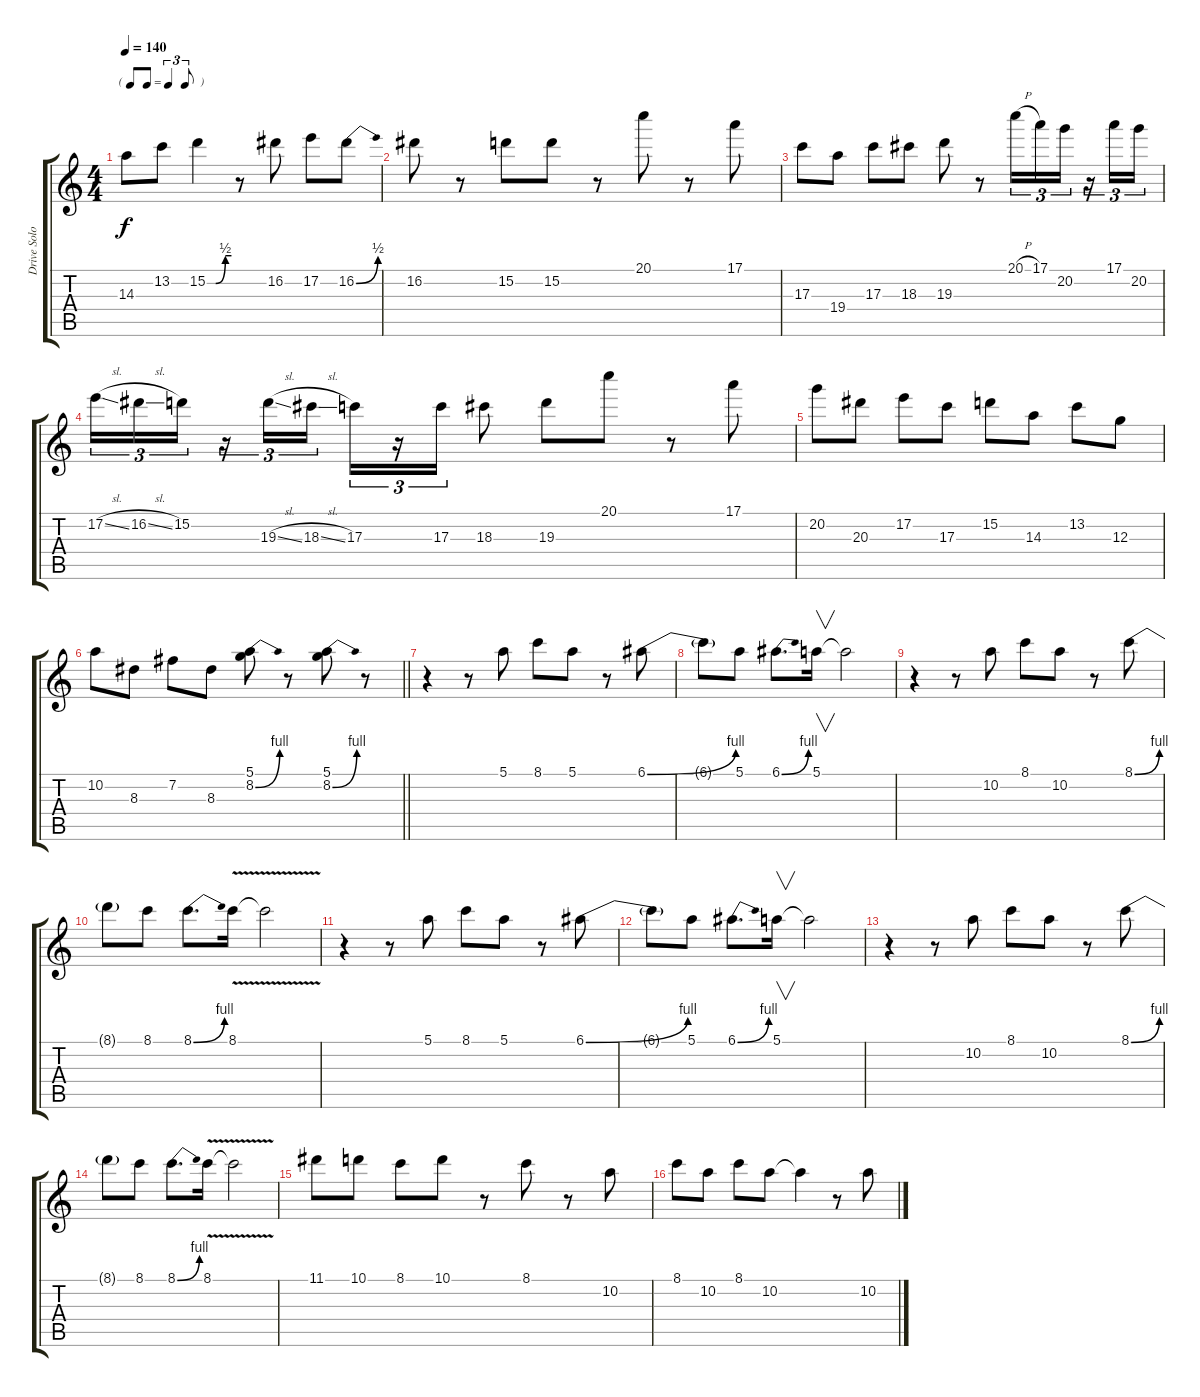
\track ("Drive Solo" "Drive Solo") {instrument distortionguitar}
\staff {score tabs}
\tuning (E4 B3 G3 D3 A2 E2) {hide}
\ts (4 4)
\tf triplet8th
\tempo 140
\clef g2
\ks c
14.3.8{dy f} 13.2.8 15.2{be (custom 0 0 21 0 45 2 60 2)}.4 r.8 16.2.8 17.2.8 16.2{be (bend 0 0 60 2)}.8 |
16.2.8 r.8 15.2.8 15.2.8 r.8 20.1.8 r.8 17.1.8 |
17.3.8 19.4.8 17.3.8 18.3.8 19.3.8 r.8 20.1{h}.16{tu (3 2)} 17.1.16{tu (3 2)} 20.2.16{tu (3 2)} r.16{tu (3 2)} 17.1.16{tu (3 2)} 20.2.16{tu (3 2)} |
17.2{sl}.16{tu (3 2)} 16.2{sl}.16{tu (3 2)} 15.2.16{tu (3 2)} r.16{tu (3 2)} 19.3{sl}.16{tu (3 2)} 18.3{sl}.16{tu (3 2)} 17.3.16{tu (3 2)} r.16{tu (3 2)} 17.3.16{tu (3 2)} 18.3.8 19.3.8 20.1.8 r.8 17.1.8 |
20.2.8 20.3.8 17.2.8 17.3.8 15.2.8 14.3.8 13.2.8 12.3.8 |
\barLineRight lightlight
10.2.8 8.3.8 7.2.8 8.3.8 (5.1 8.2{be (bend 0 0 60 4)}).8 r.8 (5.1 8.2{be (bend 0 0 60 4)}).8 r.8 |
r.4 r.8 5.1.8 8.1.8 5.1.8 r.8 6.1{be (bend 0 0 60 4)}.8 |
6.1{t}.8 5.1.8 6.1{be (bend 0 0 60 4)}.8{d} 5.1.16{v} 5.1{t}.2 |
r.4 r.8 10.2.8 8.1.8 10.2.8 r.8 8.1{be (bend 0 0 60 4)}.8 |
8.1{t}.8 8.1.8 8.1{be (bend 0 0 60 4)}.8{d} 8.1{v}.16 8.1{t}.2 |
r.4 r.8 5.1.8 8.1.8 5.1.8 r.8 6.1{be (bend 0 0 60 4)}.8 |
6.1{t}.8 5.1.8 6.1{be (bend 0 0 60 4)}.8{d} 5.1.16{v} 5.1{t}.2 |
r.4 r.8 10.2.8 8.1.8 10.2.8 r.8 8.1{be (bend 0 0 60 4)}.8 |
8.1{t}.8 8.1.8 8.1{be (bend 0 0 60 4)}.8{d} 8.1{v}.16 8.1{t}.2 |
11.1.8 10.1.8 8.1.8 10.1.8 r.8 8.1.8 r.8 10.2.8 |
8.1.8 10.2.8 8.1.8 10.2.8 10.2{t}.4 r.8 10.2.8
